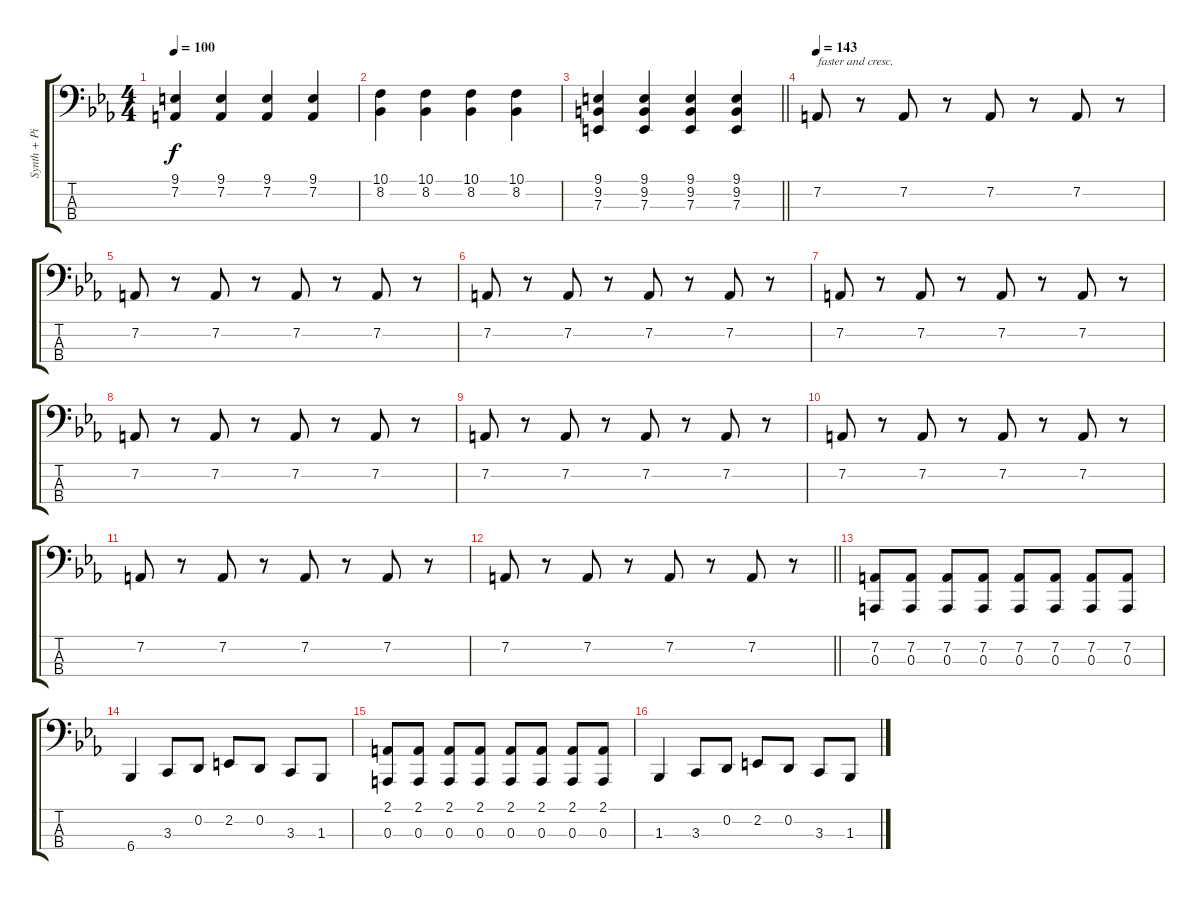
\track ("Synth + Piano LH - Elton John" "Synth + Pi") {instrument acousticgrandpiano}
\staff {score tabs}
\tuning (G2 D2 A1 E1) {hide}
\ts (4 4)
\tempo 100
\clef f4
\ks cminor
(9.1 7.2).4{dy f} (9.1 7.2).4 (9.1 7.2).4 (9.1 7.2).4 |
(10.1 8.2).4 (10.1 8.2).4 (10.1 8.2).4 (10.1 8.2).4 |
\barLineRight lightlight
(9.1 9.2 7.3).4 (9.1 9.2 7.3).4 (9.1 9.2 7.3).4 (9.1 9.2 7.3).4 |
\tempo 143
7.2.8{txt "faster and cresc."} r.8 7.2.8 r.8 7.2.8 r.8 7.2.8 r.8 |
7.2.8 r.8 7.2.8 r.8 7.2.8 r.8 7.2.8 r.8 |
7.2.8 r.8 7.2.8 r.8 7.2.8 r.8 7.2.8 r.8 |
7.2.8 r.8 7.2.8 r.8 7.2.8 r.8 7.2.8 r.8 |
7.2.8 r.8 7.2.8 r.8 7.2.8 r.8 7.2.8 r.8 |
7.2.8 r.8 7.2.8 r.8 7.2.8 r.8 7.2.8 r.8 |
7.2.8 r.8 7.2.8 r.8 7.2.8 r.8 7.2.8 r.8 |
7.2.8 r.8 7.2.8 r.8 7.2.8 r.8 7.2.8 r.8 |
\barLineRight lightlight
7.2.8 r.8 7.2.8 r.8 7.2.8{volume 13} r.8 7.2.8 r.8 |
(7.2 0.3).8 (7.2 0.3).8 (7.2 0.3).8 (7.2 0.3).8 (7.2 0.3).8 (7.2 0.3).8 (7.2 0.3).8 (7.2 0.3).8 |
6.4.4 3.3.8 0.2.8 2.2.8 0.2.8 3.3.8 1.3.8 |
(2.1 0.3).8 (2.1 0.3).8 (2.1 0.3).8 (2.1 0.3).8 (2.1 0.3).8 (2.1 0.3).8 (2.1 0.3).8 (2.1 0.3).8 |
1.3.4 3.3.8 0.2.8 2.2.8 0.2.8 3.3.8 1.3.8
